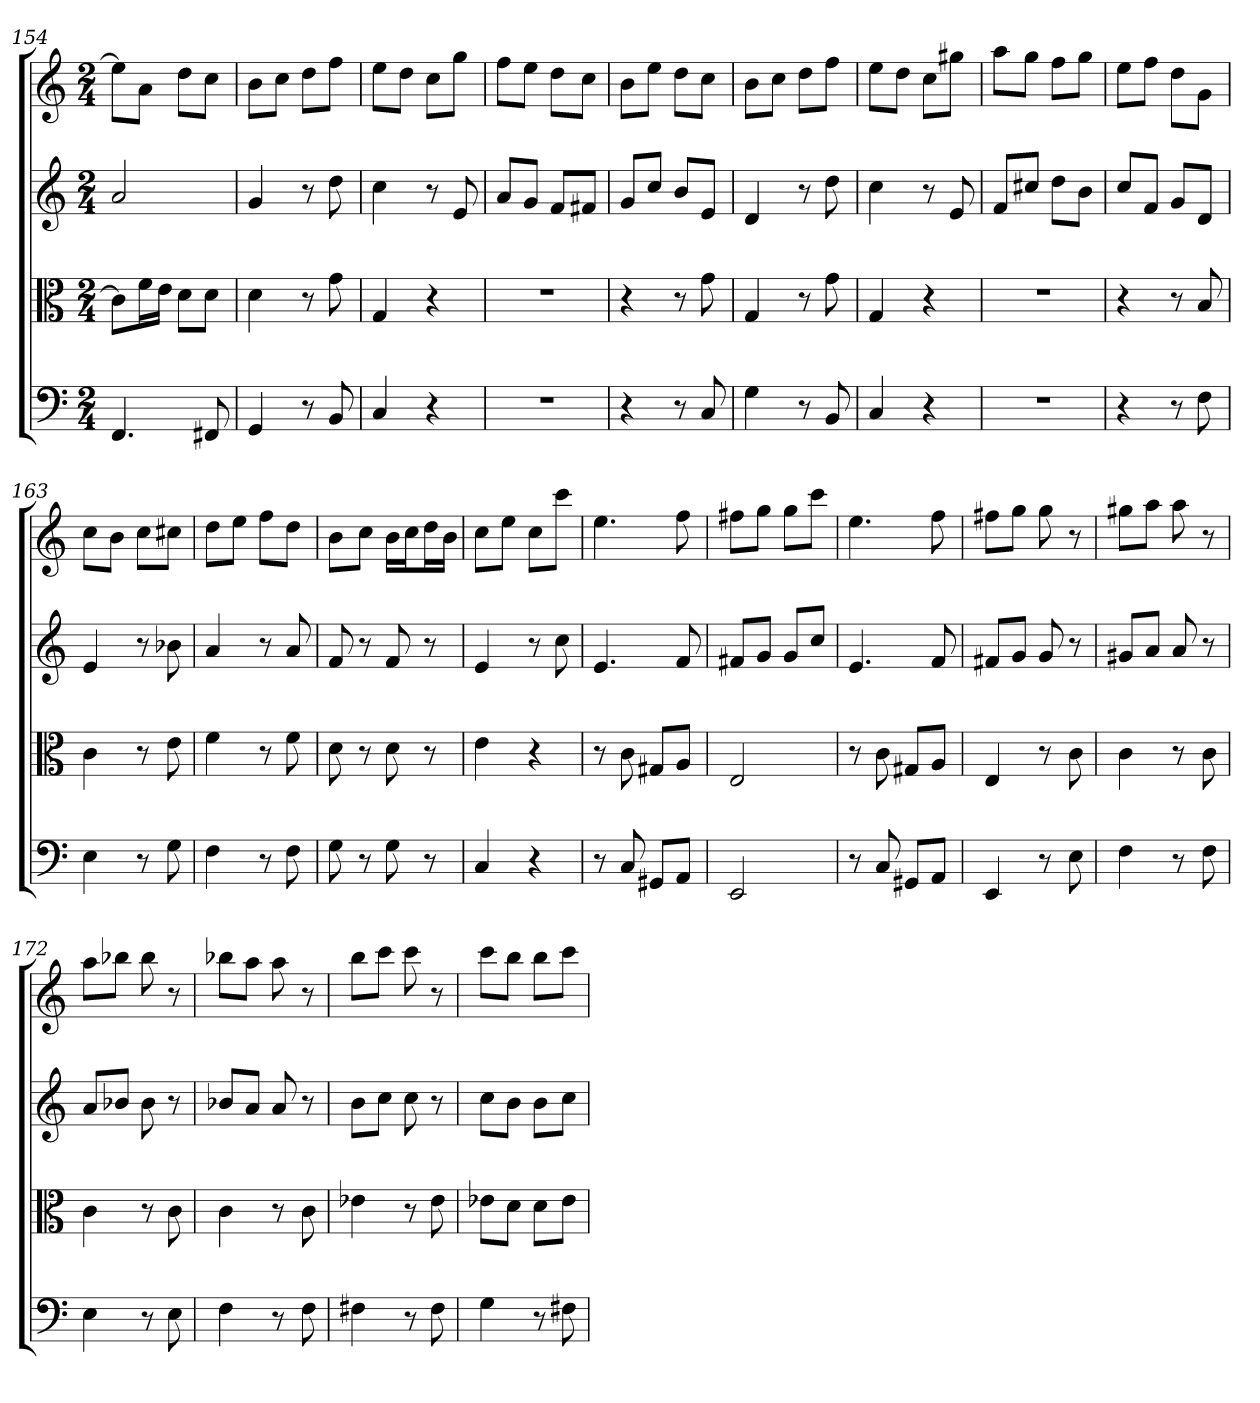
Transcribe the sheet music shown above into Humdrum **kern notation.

**kern	**kern	**kern	**kern
*part4	*part3	*part2	*part1
*staff4	*staff3	*staff2	*staff1
*clefF4	*clefC3	*	*
*k[]	*k[]	*k[]	*k[]
*C:	*C:	*C:	*C:
*M2/4	*M2/4	*M2/4	*M2/4
=154	=154	=154	=154
4.FF	8c\L]	2a	8eeL]
.	16f\L	.	8aJ
.	16e\JJ	.	.
.	8d\L	.	8ddL
8FF#X	8d\J	.	8ccJ
=155	=155	=155	=155
4GG	4d	4g	8bL
.	.	.	8ccJ
8r	8r	8r	8ddL
8BB	8g	8dd	8ffJ
=156	=156	=156	=156
4C	4G	4cc	8eeL
.	.	.	8ddJ
4r	4r	8r	8ccL
.	.	8e	8ggJ
=157	=157	=157	=157
2r	2r	8aL	8ffL
.	.	8gJ	8eeJ
.	.	8fL	8ddL
.	.	8f#XJ	8ccJ
=158	=158	=158	=158
4r	4r	8gL	8bL
.	.	8ccJ	8eeJ
8r	8r	8bL	8ddL
8C	8g	8eJ	8ccJ
=159	=159	=159	=159
4G	4G	4d	8bL
.	.	.	8ccJ
8r	8r	8r	8ddL
8BB	8g	8dd	8ffJ
=160	=160	=160	=160
4C	4G	4cc	8eeL
.	.	.	8ddJ
4r	4r	8r	8ccL
.	.	8e	8gg#XJ
=161	=161	=161	=161
2r	2r	8fL	8aaL
.	.	8cc#XJ	8ggJ
.	.	8ddL	8ffL
.	.	8bJ	8ggJ
=162	=162	=162	=162
4r	4r	8ccL	8eeL
.	.	8fJ	8ffJ
8r	8r	8gL	8ddL
8F	8B	8dJ	8gJ
=163	=163	=163	=163
4E	4c	4e	8ccL
.	.	.	8bJ
8r	8r	8r	8ccL
8G	8e	8b-X	8cc#XJ
=164	=164	=164	=164
4F	4f	4a	8ddL
.	.	.	8eeJ
8r	8r	8r	8ffL
8F	8f	8a	8ddJ
=165	=165	=165	=165
8G	8d	8f	8bL
8r	8r	8r	8ccJ
8G	8d	8f	16bLL
.	.	.	16ccJ
8r	8r	8r	16ddL
.	.	.	16bJJ
=166	=166	=166	=166
4C	4e	4e	8ccL
.	.	.	8eeJ
4r	4r	8r	8ccL
.	.	8cc	8cccJ
=167	=167	=167	=167
8r	8r	4.e	4.ee
8C	8c	.	.
8GG#X/L	8G#X/L	.	.
8AA/J	8A/J	8f	8ff
=168	=168	=168	=168
2EE	2E	8f#XL	8ff#XL
.	.	8gJ	8ggJ
.	.	8gL	8ggL
.	.	8ccJ	8cccJ
=169	=169	=169	=169
8r	8r	4.e	4.ee
8C	8c	.	.
8GG#X/L	8G#X/L	.	.
8AA/J	8A/J	8f	8ff
=170	=170	=170	=170
4EE	4E	8f#XL	8ff#XL
.	.	8gJ	8ggJ
8r	8r	8g	8gg
8E	8c	8r	8r
=171	=171	=171	=171
4F	4c	8g#XL	8gg#XL
.	.	8aJ	8aaJ
8r	8r	8a	8aa
8F	8c	8r	8r
=172	=172	=172	=172
4E	4c	8aL	8aaL
.	.	8b-XJ	8bb-XJ
8r	8r	8b-	8bb-
8E	8c	8r	8r
=173	=173	=173	=173
4F	4c	8b-XL	8bb-XL
.	.	8aJ	8aaJ
8r	8r	8a	8aa
8F	8c	8r	8r
=174	=174	=174	=174
4F#X	4e-X	8bL	8bbL
.	.	8ccJ	8cccJ
8r	8r	8cc	8ccc
8F#	8e-	8r	8r
=175	=175	=175	=175
4G	8e-X\L	8ccL	8cccL
.	8d\J	8bJ	8bbJ
8r	8d\L	8bL	8bbL
8F#X	8e-\J	8ccJ	8cccJ
=	=	=	=
*-	*-	*-	*-
